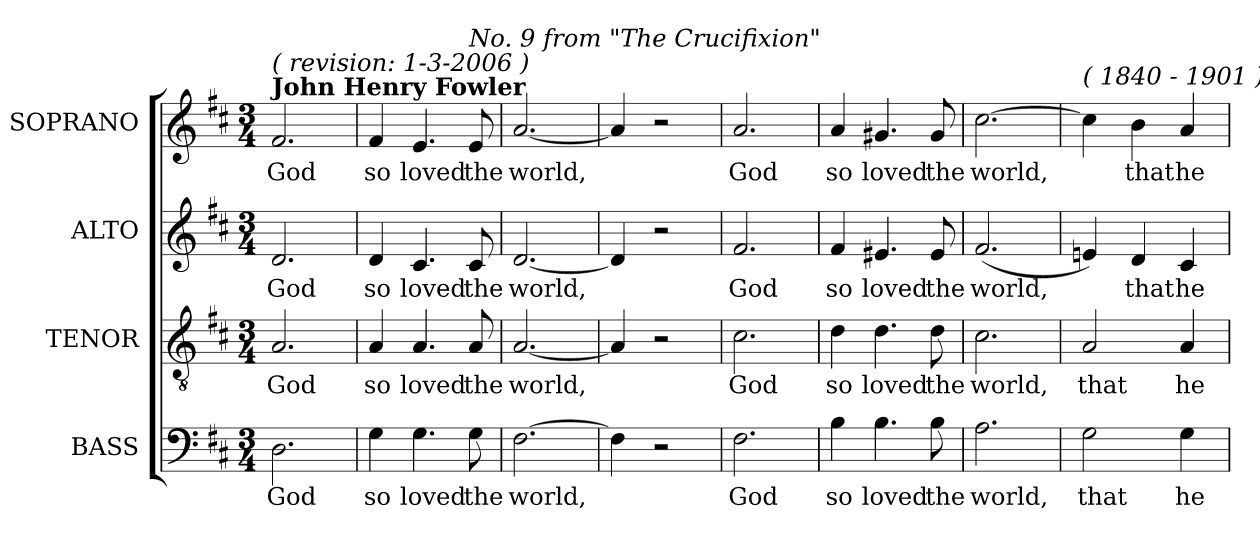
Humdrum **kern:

**kern	**text	**kern	**text	**kern	**text	**kern	**text
*part4	*part4	*part3	*part3	*part2	*part2	*part1	*part1
*staff4	*staff4	*staff3	*staff3	*staff2	*staff2	*staff1	*staff1
*I"BASS	*	*I"TENOR	*	*I"ALTO	*	*I"SOPRANO	*
*I'B.	*	*I'T.	*	*I'A.	*	*I'S.	*
!!LO:PB:g=z
*clefF4	*	*clefGv2	*	*clefG2	*	*clefG2	*
*	*	*ITrd7c12	*	*	*	*	*
*k[f#c#]	*	*k[f#c#]	*	*k[f#c#]	*	*k[f#c#]	*
*D:	*	*D:	*	*D:	*	*D:	*
*M3/4	*	*M3/4	*	*M3/4	*	*M3/4	*
*MM92	*	*MM92	*	*MM92	*	*MM92	*
=1	=1	=1	=1	=1	=1	=1	=1
!	!LO:LY:b:color=#000000	!	!	!	!	!	!
!	!	!	!LO:LY:b:color=#000000	!	!	!	!
!	!	!	!	!	!LO:LY:b:color=#000000	!	!
!	!	!	!	!	!	!LO:TX:a:B:t=John Henry Fowler	!
!	!	!	!	!	!	!LO:TX:a:i:t=( revision&colon;  1-3-2006 )	!
!	!	!	!	!	!	!	!LO:LY:b:color=#000000
2.Di\	God	2.AAi/	God	2.di/	God	2.f#i/	God
=2	=2	=2	=2	=2	=2	=2	=2
!	!LO:LY:b:color=#000000	!	!	!	!	!	!
!	!	!	!LO:LY:b:color=#000000	!	!	!	!
!	!	!	!	!	!LO:LY:b:color=#000000	!	!
!	!	!	!	!	!	!	!LO:LY:b:color=#000000
4Gi\	so	4AAi/	so	4di/	so	4f#i/	so
!	!LO:LY:b:color=#000000	!	!	!	!	!	!
!	!	!	!LO:LY:b:color=#000000	!	!	!	!
!	!	!	!	!	!LO:LY:b:color=#000000	!	!
!	!	!	!	!	!	!	!LO:LY:b:color=#000000
4.Gi\	loved	4.AAi/	loved	4.c#i/	loved	4.ei/	loved
!	!LO:LY:b:color=#000000	!	!	!	!	!	!
!	!	!	!LO:LY:b:color=#000000	!	!	!	!
!	!	!	!	!	!LO:LY:b:color=#000000	!	!
!	!	!	!	!	!	!LO:TX:a:i:t=No. 9 from "The Crucifixion"	!
!	!	!	!	!	!	!	!LO:LY:b:color=#000000
8Gi\	the	8AAi/	the	8c#i/	the	8ei/	the
=3	=3	=3	=3	=3	=3	=3	=3
!	!LO:LY:b:color=#000000	!	!	!	!	!	!
!	!	!	!LO:LY:b:color=#000000	!	!	!	!
!	!	!	!	!	!LO:LY:b:color=#000000	!	!
!	!	!	!	!	!	!	!LO:LY:b:color=#000000
[2.F#i\	world,	[2.AAi/	world,	[2.di/	world,	[2.ai/	world,
=4	=4	=4	=4	=4	=4	=4	=4
4F#i\]	.	4AAi/]	.	4di/]	.	4ai/]	.
2r	.	2r	.	2r	.	2r	.
=5	=5	=5	=5	=5	=5	=5	=5
!	!LO:LY:b:color=#000000	!	!	!	!	!	!
!	!	!	!LO:LY:b:color=#000000	!	!	!	!
!	!	!	!	!	!LO:LY:b:color=#000000	!	!
!	!	!	!	!	!	!	!LO:LY:b:color=#000000
2.F#i\	God	2.C#i\	God	2.f#i/	God	2.ai/	God
=6	=6	=6	=6	=6	=6	=6	=6
!	!LO:LY:b:color=#000000	!	!	!	!	!	!
!	!	!	!LO:LY:b:color=#000000	!	!	!	!
!	!	!	!	!	!LO:LY:b:color=#000000	!	!
!	!	!	!	!	!	!	!LO:LY:b:color=#000000
4Bi\	so	4Di\	so	4f#i/	so	4ai/	so
!	!LO:LY:b:color=#000000	!	!	!	!	!	!
!	!	!	!LO:LY:b:color=#000000	!	!	!	!
!	!	!	!	!	!LO:LY:b:color=#000000	!	!
!	!	!	!	!	!	!	!LO:LY:b:color=#000000
4.Bi\	loved	4.Di\	loved	4.e#Xi/	loved	4.g#Xi/	loved
!	!LO:LY:b:color=#000000	!	!	!	!	!	!
!	!	!	!LO:LY:b:color=#000000	!	!	!	!
!	!	!	!	!	!LO:LY:b:color=#000000	!	!
!	!	!	!	!	!	!	!LO:LY:b:color=#000000
8Bi\	the	8Di\	the	8e#i/	the	8g#i/	the
=7	=7	=7	=7	=7	=7	=7	=7
!	!LO:LY:b:color=#000000	!	!	!	!	!	!
!	!	!	!LO:LY:b:color=#000000	!	!	!	!
!	!	!	!	!	!LO:LY:b:color=#000000	!	!
!	!	!	!	!	!	!	!LO:LY:b:color=#000000
2.Ai\	world,	2.C#i\	world,	(2.f#i/	world,	[2.cc#i\	world,
=8	=8	=8	=8	=8	=8	=8	=8
!	!LO:LY:b:color=#000000	!	!	!	!	!	!
!	!	!	!	!	!	!LO:TX:a:i:t=( 1840 - 1901 )	!
!	!	!	!LO:LY:b:color=#000000	!	!	!	!
2Gi\	that	2AAi/	that	4eni/)	.	4cc#i\]	.
!	!	!	!	!	!LO:LY:b:color=#000000	!	!
!	!	!	!	!	!	!	!LO:LY:b:color=#000000
.	.	.	.	4di/	that	4bi\	that
!	!LO:LY:b:color=#000000	!	!	!	!	!	!
!	!	!	!LO:LY:b:color=#000000	!	!	!	!
!	!	!	!	!	!LO:LY:b:color=#000000	!	!
!	!	!	!	!	!	!	!LO:LY:b:color=#000000
4Gi\	he	4AAi/	he	4c#i/	he	4ai/	he
=	=	=	=	=	=	=	=
*-	*-	*-	*-	*-	*-	*-	*-
